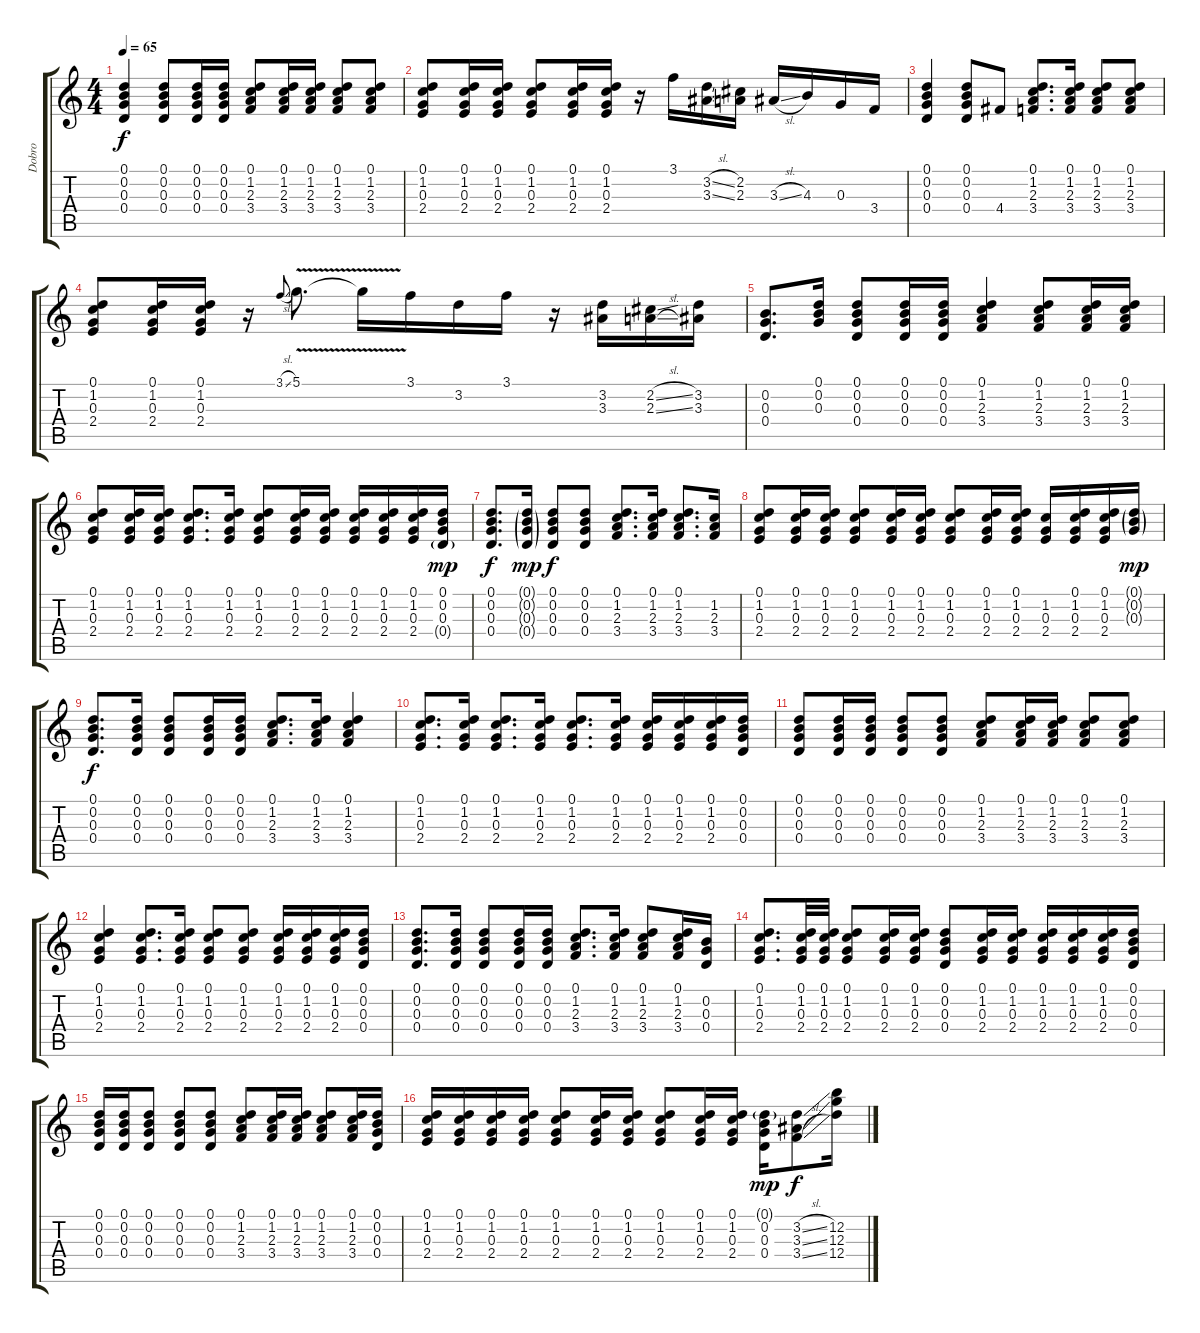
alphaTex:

\track ("Dobro" "Dobro") {instrument acousticguitarsteel}
\staff {score tabs}
\tuning (D4 B3 G3 D3 G2 D2) {hide}
\ts (4 4)
\tempo 65
\clef g2
\ks c
(0.1 0.2 0.3 0.4).4{dy f} (0.1 0.2 0.3 0.4).8 (0.1 0.2 0.3 0.4).16 (0.1 0.2 0.3 0.4).16 (0.1 1.2 2.3 3.4).8 (0.1 1.2 2.3 3.4).16 (0.1 1.2 2.3 3.4).16 (0.1 1.2 2.3 3.4).8 (0.1 1.2 2.3 3.4).8 |
(0.1 1.2 0.3 2.4).8 (0.1 1.2 0.3 2.4).16 (0.1 1.2 0.3 2.4).16 (0.1 1.2 0.3 2.4).8 (0.1 1.2 0.3 2.4).16 (0.1 1.2 0.3 2.4).16 r.16 3.1.16 (3.2{sl} 3.3{sl}).16 (2.2 2.3).16 3.3{sl}.16 4.3.16 0.3.16 3.4.16 |
(0.1 0.2 0.3 0.4).4 (0.1 0.2 0.3 0.4).8 4.4.8 (0.1 1.2 2.3 3.4).8{d} (0.1 1.2 2.3 3.4).16 (0.1 1.2 2.3 3.4).8 (0.1 1.2 2.3 3.4).8 |
(0.1 1.2 0.3 2.4).8 (0.1 1.2 0.3 2.4).16 (0.1 1.2 0.3 2.4).16 r.16 3.1{sl}.8{gr onbeat} 5.1{v}.8{d} 5.1{t}.16 3.1.16 3.2.16 3.1.16 r.16 (3.2 3.3).16 (2.2{sl} 2.3{sl}).16 (3.2 3.3).16 |
(0.2 0.3 0.4).8{d} (0.1 0.2 0.3).16 (0.1 0.2 0.3 0.4).8 (0.1 0.2 0.3 0.4).16 (0.1 0.2 0.3 0.4).16 (0.1 1.2 2.3 3.4).4 (0.1 1.2 2.3 3.4).8 (0.1 1.2 2.3 3.4).16 (0.1 1.2 2.3 3.4).16 |
(0.1 1.2 0.3 2.4).8 (0.1 1.2 0.3 2.4).16 (0.1 1.2 0.3 2.4).16 (0.1 1.2 0.3 2.4).8{d} (0.1 1.2 0.3 2.4).16 (0.1 1.2 0.3 2.4).8 (0.1 1.2 0.3 2.4).16 (0.1 1.2 0.3 2.4).16 (0.1 1.2 0.3 2.4).16 (0.1 1.2 0.3 2.4).16 (0.1 1.2 0.3 2.4).16 (0.1 0.2 0.3 0.4{g}).16{dy mp} |
(0.1 0.2 0.3 0.4).8{d dy f} (0.1{g} 0.2{g} 0.3{g} 0.4{g}).16{dy mp} (0.1 0.2 0.3 0.4).8{dy f} (0.1 0.2 0.3 0.4).8 (0.1 1.2 2.3 3.4).8{d} (0.1 1.2 2.3 3.4).16 (0.1 1.2 2.3 3.4).8{d} (1.2 2.3 3.4).16 |
(0.1 1.2 0.3 2.4).8 (0.1 1.2 0.3 2.4).16 (0.1 1.2 0.3 2.4).16 (0.1 1.2 0.3 2.4).8 (0.1 1.2 0.3 2.4).16 (0.1 1.2 0.3 2.4).16 (0.1 1.2 0.3 2.4).8 (0.1 1.2 0.3 2.4).16 (0.1 1.2 0.3 2.4).16 (1.2 0.3 2.4).16 (0.1 1.2 0.3 2.4).16 (0.1 1.2 0.3 2.4).16 (0.1{g} 0.2{g} 0.3{g}).16{dy mp} |
(0.1 0.2 0.3 0.4).8{d dy f} (0.1 0.2 0.3 0.4).16 (0.1 0.2 0.3 0.4).8 (0.1 0.2 0.3 0.4).16 (0.1 0.2 0.3 0.4).16 (0.1 1.2 2.3 3.4).8{d} (0.1 1.2 2.3 3.4).16 (0.1 1.2 2.3 3.4).4 |
(0.1 1.2 0.3 2.4).8{d} (0.1 1.2 0.3 2.4).16 (0.1 1.2 0.3 2.4).8{d} (0.1 1.2 0.3 2.4).16 (0.1 1.2 0.3 2.4).8{d} (0.1 1.2 0.3 2.4).16 (0.1 1.2 0.3 2.4).16 (0.1 1.2 0.3 2.4).16 (0.1 1.2 0.3 2.4).16 (0.1 0.2 0.3 0.4).16 |
(0.1 0.2 0.3 0.4).8 (0.1 0.2 0.3 0.4).16 (0.1 0.2 0.3 0.4).16 (0.1 0.2 0.3 0.4).8 (0.1 0.2 0.3 0.4).8 (0.1 1.2 2.3 3.4).8 (0.1 1.2 2.3 3.4).16 (0.1 1.2 2.3 3.4).16 (0.1 1.2 2.3 3.4).8 (0.1 1.2 2.3 3.4).8 |
(0.1 1.2 0.3 2.4).4 (0.1 1.2 0.3 2.4).8{d} (0.1 1.2 0.3 2.4).16 (0.1 1.2 0.3 2.4).8 (0.1 1.2 0.3 2.4).8 (0.1 1.2 0.3 2.4).16 (0.1 1.2 0.3 2.4).16 (0.1 1.2 0.3 2.4).16 (0.1 0.2 0.3 0.4).16 |
(0.1 0.2 0.3 0.4).8{d} (0.1 0.2 0.3 0.4).16 (0.1 0.2 0.3 0.4).8 (0.1 0.2 0.3 0.4).16 (0.1 0.2 0.3 0.4).16 (0.1 1.2 2.3 3.4).8{d} (0.1 1.2 2.3 3.4).16 (0.1 1.2 2.3 3.4).8 (0.1 1.2 2.3 3.4).16 (0.2 0.3 0.4).16 |
(0.1 1.2 0.3 2.4).8{d} (0.1 1.2 0.3 2.4).32 (0.1 1.2 0.3 2.4).32 (0.1 1.2 0.3 2.4).8 (0.1 1.2 0.3 2.4).16 (0.1 1.2 0.3 2.4).16 (0.1 0.2 0.3 0.4).8 (0.1 1.2 0.3 2.4).16 (0.1 1.2 0.3 2.4).16 (0.1 1.2 0.3 2.4).16 (0.1 1.2 0.3 2.4).16 (0.1 1.2 0.3 2.4).16 (0.1 0.2 0.3 0.4).16 |
(0.1 0.2 0.3 0.4).16 (0.1 0.2 0.3 0.4).16 (0.1 0.2 0.3 0.4).8 (0.1 0.2 0.3 0.4).8 (0.1 0.2 0.3 0.4).8 (0.1 1.2 2.3 3.4).8 (0.1 1.2 2.3 3.4).16 (0.1 1.2 2.3 3.4).16 (0.1 1.2 2.3 3.4).8 (0.1 1.2 2.3 3.4).16 (0.1 0.2 0.3 0.4).16 |
(0.1 1.2 0.3 2.4).16 (0.1 1.2 0.3 2.4).16 (0.1 1.2 0.3 2.4).16 (0.1 1.2 0.3 2.4).16 (0.1 1.2 0.3 2.4).8 (0.1 1.2 0.3 2.4).16 (0.1 1.2 0.3 2.4).16 (0.1 1.2 0.3 2.4).8 (0.1 1.2 0.3 2.4).16 (0.1 1.2 0.3 2.4).16 (0.1{g} 0.2 0.3 0.4).16{dy mp} (3.2{sl} 3.3{sl} 3.4{sl}).8{dy f} (12.2 12.3 12.4).16
